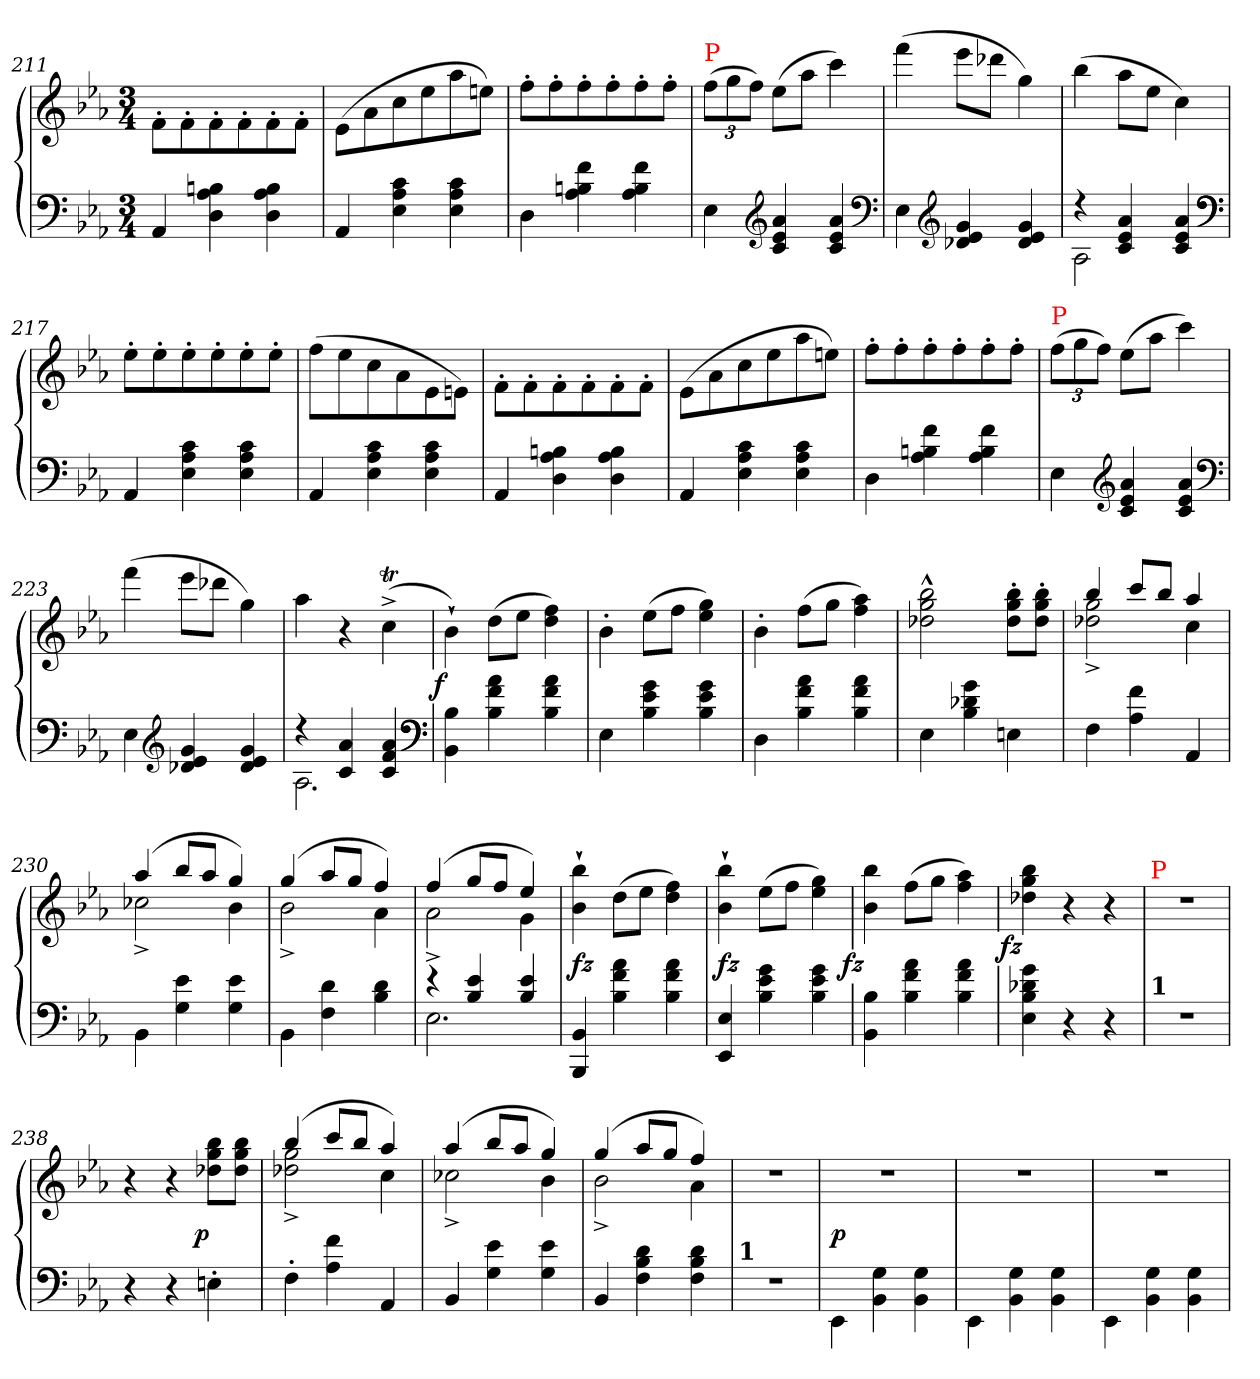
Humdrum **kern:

**kern	**kern	**dynam
*part1	*part1	*part1
*staff2	*staff1	*staff1/2
*clefF4	*clefG2	*
*k[b-e-a-]	*k[b-e-a-]	*
*M3/4	*M3/4	*
=211	=211	=211
4AA-	8f'\L	.
.	8f'	.
4Bn 4A- 4D	8f'	.
.	8f'	.
4B 4A- 4D	8f'	.
.	8f'J	.
=212	=212	=212
4AA-	(>8e-L	.
.	8a-	.
4c 4A- 4E-	8cc	.
.	8ee-	.
4c 4A- 4E-	8aa-	.
.	8eenJ)	.
=213	=213	=213
4D	8ff'L	.
.	8ff'	.
4f 4Bn 4A-	8ff'	.
.	8ff'	.
4f 4B 4A-	8ff'	.
.	8ff'J	.
=214	=214	=214
*	*Xbrackettup	*
!	!LO:TX:a:color=red:t=P	!
4E-	(>12ffL	.
.	12gg	.
.	12ffJ)	.
*clefG2	*	*
4a- 4e- 4c	(8ee-L	.
.	8aa-J	.
4a- 4e- 4c	4ccc)	.
*clefF4	*	*
=215	=215	=215
4E-	(4fff	.
*clefG2	*	*
4g 4e- 4d-X	8eee-L	.
.	8ddd-XJ	.
4g 4e- 4d-	4gg)	.
=216	=216	=216
*^	*	*
4r	2A-	(4bb-	.
4a- 4e- 4c	.	8aa-L	.
.	.	8ee-J	.
4a- 4e- 4c	4ryy	4cc)	.
*v	*v	*	*
*clefF4	*	*
=217	=217	=217
4AA-	8ee-'L	.
.	8ee-'	.
4c 4A- 4E-	8ee-'	.
.	8ee-'	.
4c 4A- 4E-	8ee-'	.
.	8ee-'J	.
=218	=218	=218
4AA-	(>8ff\L	.
.	8ee-	.
4c 4A- 4E-	8cc	.
.	8a-	.
4c 4A- 4E-	8e-	.
.	8enJ)	.
=219	=219	=219
4AA-	8f'\L	.
.	8f'	.
4Bn 4A- 4D	8f'	.
.	8f'	.
4B 4A- 4D	8f'	.
.	8f'J	.
=220	=220	=220
4AA-	(>8e-L	.
.	8a-	.
4c 4A- 4E-	8cc	.
.	8ee-	.
4c 4A- 4E-	8aa-	.
.	8eenJ)	.
=221	=221	=221
4D	8ff'L	.
.	8ff'	.
4f 4Bn 4A-	8ff'	.
.	8ff'	.
4f 4B 4A-	8ff'	.
.	8ff'J	.
=222	=222	=222
!	!LO:TX:a:color=red:t=P	!
4E-	(>12ffL	.
.	12gg	.
.	12ffJ)	.
*clefG2	*	*
4a- 4e- 4c	(8ee-L	.
.	8aa-J	.
4a- 4e- 4c	4ccc)	.
*clefF4	*	*
=223	=223	=223
4E-	(4fff	.
*clefG2	*	*
4g 4e- 4d-X	8eee-L	.
.	8ddd-XJ	.
4g 4e- 4d-	4gg)	.
=224	=224	=224
*^	*	*
4r	2.A-	4aa-	.
4a- 4c	.	4r	.
4a- 4f 4c	.	(4ccT^<	.
*v	*v	*	*
*clefF4	*	*
=225	=225	=225
!	!	!LO:DY:rj
4B- 4BB-	4b-`)	f
4a- 4f 4B-	(8ddL	.
.	8ee-J	.
4a- 4f 4B-	4ff 4dd)	.
=226	=226	=226
4E-	4b-'	.
4g 4e- 4B-	(8ee-L	.
.	8ffJ	.
4g 4e- 4B-	4gg 4ee-)	.
=227	=227	=227
4D	4b-'	.
4a- 4f 4B-	(8ffL	.
.	8ggJ	.
4a- 4f 4B-	4aa- 4ff)	.
=228	=228	=228
4E-	2bb-^^ 2gg^^ 2dd-X^^	.
4g 4d-X 4B-	.	.
4En	8bb-' 8gg' 8dd-'L	.
.	8bb-' 8gg' 8dd-'J	.
=229	=229	=229
*	*^	*
4F	4bb-	2gg^ 2dd-X^	.
4f 4A-	8cccL	.	.
.	8bb-J	.	.
4AA-	4aa-	4cc	.
=230	=230	=230	=230
4BB-\	(4aa-	2cc-X^	.
4e- 4G	8bb-L	.	.
.	8aa-J	.	.
4e- 4G	4gg)	4b-	.
=231	=231	=231	=231
4BB-\	(4gg	2b-^	.
4d 4F	8aa-L	.	.
.	8ggJ	.	.
4d 4B-	4ff)	4a-	.
=232	=232	=232	=232
*^	*	*	*
4re	2.E-	(4ff	2a-^	.
4e- 4B-	.	8ggL	.	.
.	.	8ffJ	.	.
4e- 4B-	.	4ee-)	4g	.
*v	*v	*	*	*
*	*v	*v	*
=233	=233	=233
4BB- 4BBB-	4bb-` 4b-`	fz
4a- 4f 4B-	(8ddL	.
.	8ee-J	.
4a- 4f 4B-	4ff 4dd)	.
=234	=234	=234
4E- 4EE-	4bb-` 4b-`	fz
4g 4e- 4B-	(8ee-L	.
.	8ffJ	.
4g 4e- 4B-	4gg 4ee-)	.
=235	=235	=235
!	!	!LO:DY:rj
4B- 4BB-	4bb- 4b-	fz
4a- 4f 4B-	(8ffL	.
.	8ggJ	.
4a- 4f 4B-	4aa- 4ff)	.
=236	=236	=236
!	!	!LO:DY:rj
4g 4d-X 4B- 4E-	4bb- 4gg 4dd-X	fz
4r	4r	.
4r	4r	.
=237	=237	=237
!	!LO:TX:a:color=red:t=P	!
!LO:TX:a:B:t=1	!	!
2.rF	2.rdd	.
=238	=238	=238
4r	4r	.
4r	4r	.
!	!	!LO:DY:rj
4En'	8bb- 8gg 8dd-XL	p
.	8bb- 8gg 8dd-J	.
=239	=239	=239
*	*^	*
4F'	(4bb-	2gg^ 2dd-X^	.
4f 4A-	8cccL	.	.
.	8bb-J	.	.
4AA-	4aa-)	4cc	.
=240	=240	=240	=240
4BB-	(4aa-	2cc-X^	.
4e- 4G	8bb-L	.	.
.	8aa-J	.	.
4e- 4G	4gg)	4b-	.
=241	=241	=241	=241
4BB-	(4gg	2b-^	.
4d 4B- 4F	8aa-L	.	.
.	8ggJ	.	.
4d 4B- 4F	4ff)	4a-	.
=242	=242	=242	=242
!	!LO:TX:a:color=red:t=P	!	!
!LO:TX:a:B:t=1	!	!	!
*	*v	*v	*
2.rF	2.rdd	.
=243	=243	=243
4EE-\	2.rdd	p
4G 4BB-	.	.
4G 4BB-	.	.
=244	=244	=244
4EE-\	2.rdd	.
4G 4BB-	.	.
4G 4BB-	.	.
=245	=245	=245
4EE-\	2.rdd	.
4G 4BB-	.	.
4G 4BB-	.	.
=	=	=
*-	*-	*-
